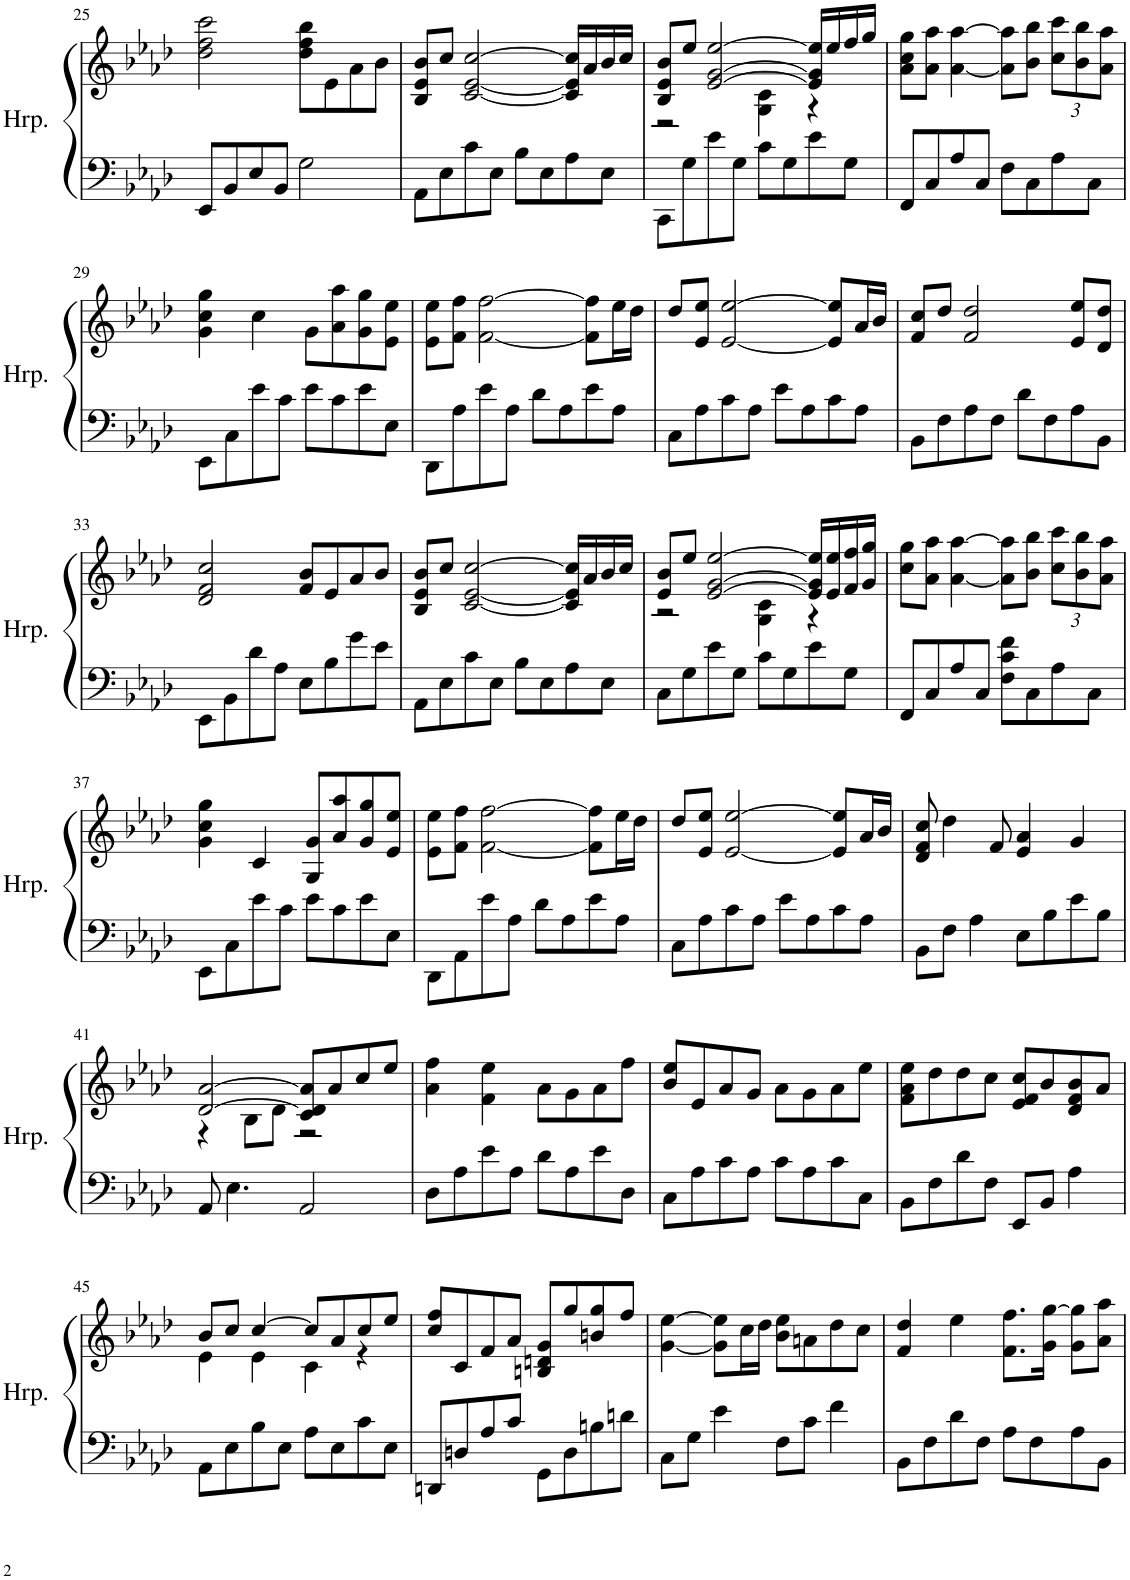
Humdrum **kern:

**kern	**kern
*part1	*part1
*staff2	*staff1
*I"Harp	*
*I'Hrp.	*
!!LO:PB:g=z
*clefF4	*clefG2
*k[b-e-a-d-]	*k[b-e-a-d-]
*M4/4	*M4/4
=25	=25
8EE-/L	2dd-\ 2ff\ 2ccc\
8BB-/	.
8E-/	.
8BB-/J	.
2G\	8dd-\ 8ff\ 8bb-\L
.	8e-\
.	8a-\
.	8b-\J
=26	=26
8AA-\L	8B-/ 8e-/ 8b-/L
8E-\	8cc/J
8c\	[2c/ [2e-/ [2cc/
8E-\J	.
8B-\L	.
8E-\	.
8A-\	16c/] 16e-/] 16cc/]LL
.	16a-/
8E-\J	16b-/
.	16cc/JJ
=27	=27
*	*^
8CC\L	8B-/ 8e-/ 8b-/L	2r
8G\	8ee-/J	.
8e-\	[2e-/ [2g/ [2ee-/	.
8G\J	.	.
8c\L	.	4G\ 4c\
8G\	.	.
8e-\	16e-/] 16g/] 16ee-/]LL	4r
.	16ee-/	.
8G\J	16ff/	.
.	16gg/JJ	.
*	*v	*v
=28	=28
8FF/L	8a-\ 8cc\ 8gg\L
8C/	8a-\ 8aa-\J
8A-/	[4a-\ [4aa-\
8C/J	.
8F\L	8a-\] 8aa-\]L
8C\	8b-\ 8bb-\J
*	*Xbrackettup
8A-\	12cc\ 12ccc\L
.	12b-\ 12bb-\
8C\J	.
.	12a-\ 12aa-\J
!!LO:LB:g=z
=29	=29
8EE-\L	4g\ 4cc\ 4gg\
8C\	.
8e-\	4cc\
8c\J	.
8e-\L	8g\L
8c\	8a-\ 8aa-\
8e-\	8g\ 8gg\
8E-\J	8e-\ 8ee-\J
=30	=30
8DD-\L	8e-\ 8ee-\L
8A-\	8f\ 8ff\J
8e-\	[2f\ [2ff\
8A-\J	.
8d-\L	.
8A-\	.
8e-\	8f\] 8ff\]L
8A-\J	16ee-\L
.	16dd-\JJ
=31	=31
8C\L	8dd-/L
8A-\	8e-/ 8ee-/J
8c\	[2e-/ [2ee-/
8A-\J	.
8e-\L	.
8A-\	.
8c\	8e-/] 8ee-/]L
8A-\J	16a-/L
.	16b-/JJ
=32	=32
8BB-\L	8f/ 8cc/L
8F\	8dd-/J
8A-\	2f/ 2dd-/
8F\J	.
8d-\L	.
8F\	.
8A-\	8e-/ 8ee-/L
8BB-\J	8d-/ 8dd-/J
!!LO:LB:g=z
=33	=33
8EE-\L	2d-/ 2f/ 2cc/
8BB-\	.
8d-\	.
8A-\J	.
8E-\L	8f/ 8b-/L
8B-\	8e-/
8g\	8a-/
8e-\J	8b-/J
=34	=34
8AA-\L	8B-/ 8e-/ 8b-/L
8E-\	8cc/J
8c\	[2c/ [2e-/ [2cc/
8E-\J	.
8B-\L	.
8E-\	.
8A-\	16c/] 16e-/] 16cc/]LL
.	16a-/
8E-\J	16b-/
.	16cc/JJ
=35	=35
*	*^
8C\L	8e-/ 8b-/L	2r
8G\	8ee-/J	.
8e-\	[2e-/ [2g/ [2ee-/	.
8G\J	.	.
8c\L	.	4G\ 4c\
8G\	.	.
8e-\	16e-/] 16g/] 16ee-/]LL	4r
.	16e-/ 16ee-/	.
8G\J	16f/ 16ff/	.
.	16g/ 16gg/JJ	.
*	*v	*v
=36	=36
8FF/L	8cc\ 8gg\L
8C/	8a-\ 8aa-\J
8A-/	[4a-\ [4aa-\
8C/J	.
8F\ 8c\ 8f\L	8a-\] 8aa-\]L
8C\	8b-\ 8bb-\J
8A-\	12cc\ 12ccc\L
.	12b-\ 12bb-\
8C\J	.
.	12a-\ 12aa-\J
!!LO:LB:g=z
=37	=37
8EE-\L	4g\ 4cc\ 4gg\
8C\	.
8e-\	4c/
8c\J	.
8e-\L	8G/ 8g/L
8c\	8a-/ 8aa-/
8e-\	8g/ 8gg/
8E-\J	8e-/ 8ee-/J
=38	=38
8DD-\L	8e-\ 8ee-\L
8AA-\	8f\ 8ff\J
8e-\	[2f\ [2ff\
8A-\J	.
8d-\L	.
8A-\	.
8e-\	8f\] 8ff\]L
8A-\J	16ee-\L
.	16dd-\JJ
=39	=39
8C\L	8dd-/L
8A-\	8e-/ 8ee-/J
8c\	[2e-/ [2ee-/
8A-\J	.
8e-\L	.
8A-\	.
8c\	8e-/] 8ee-/]L
8A-\J	16a-/L
.	16b-/JJ
=40	=40
8BB-\L	8d-/ 8f/ 8cc/
8F\J	4dd-\
4A-\	.
.	8f/
8E-\L	4e-/ 4a-/
8B-\	.
8e-\	4g/
8B-\J	.
!!LO:LB:g=z
=41	=41
*	*^
8AA-/	[2d-/ [2a-/	4r
4.E-\	.	.
.	.	8B-\L
.	.	8d-\J
2AA-/	8c/ 8d-/] 8a-/]L	2r
.	8a-/	.
.	8cc/	.
.	8ee-/J	.
*	*v	*v
=42	=42
8D-\L	4a-\ 4ff\
8A-\	.
8e-\	4f\ 4ee-\
8A-\J	.
8d-\L	8a-\L
8A-\	8g\
8e-\	8a-\
8D-\J	8ff\J
=43	=43
8C\L	8b-/ 8ee-/L
8A-\	8e-/
8c\	8a-/
8A-\J	8g/J
8c\L	8a-\L
8A-\	8g\
8c\	8a-\
8C\J	8ee-\J
=44	=44
8BB-\L	8f\ 8a-\ 8ee-\L
8F\	8dd-\
8d-\	8dd-\
8F\J	8cc\J
8EE-/L	8e-/ 8f/ 8cc/L
8BB-/J	8b-/
4A-\	8d-/ 8f/ 8b-/
.	8a-/J
!!LO:LB:g=z
=45	=45
*	*^
8AA-\L	8b-/L	4e-\
8E-\	8cc/J	.
8B-\	[4cc/	4e-\
8E-\J	.	.
8A-\L	8cc/L]	4c\
8E-\	8a-/	.
8c\	8cc/	4r
8E-\J	8ee-/J	.
*	*v	*v
=46	=46
8DDn/L	8cc/ 8ff/L
8Dn/	8c/
8A-/	8f/
8c/J	8a-/J
8GG\L	8Bn/ 8dn/ 8g/L
8D\	8gg/
8Bn\	8bn/ 8gg/
8dn\J	8ff/J
=47	=47
8C\L	[4g\ [4ee-\
8G\J	.
4e-\	8g\] 8ee-\]L
.	16cc\L
.	16dd-\JJ
8F\L	8b-\ 8ee-\L
8c\J	8an\
4f\	8dd-\
.	8cc\J
=48	=48
8BB-\L	4f/ 4dd-/
8F\	.
8d-\	4ee-\
8F\J	.
8A-\L	8.f\ 8.ff\L
8F\	.
.	16g\ [16gg\Jk
8A-\	8g\ 8gg\]L
8BB-\J	8a-\ 8aa-\J
=	=
*-	*-
